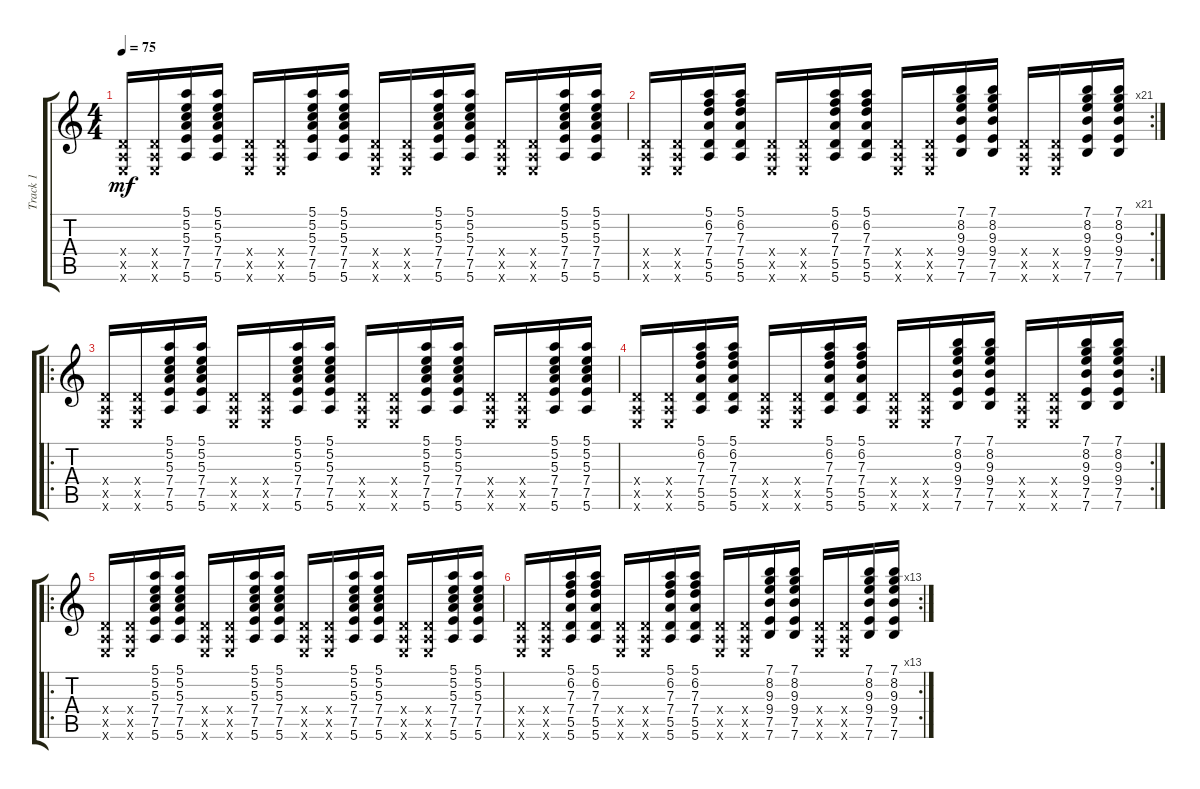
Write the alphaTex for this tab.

\track ("Track 1" "Track 1") {instrument acousticguitarnylon}
\staff {score tabs}
\tuning (E4 B3 G3 D3 A2 E2) {hide}
\ts (4 4)
\tempo 75
\clef g2
\ks c
(0.4{x} 0.5{x} 0.6{x}).16{dy mf instrument acousticguitarnylon} (0.4{x} 0.5{x} 0.6{x}).16 (5.1 5.2 5.3 7.4 7.5 5.6).16 (5.1 5.2 5.3 7.4 7.5 5.6).16 (0.4{x} 0.5{x} 0.6{x}).16 (0.4{x} 0.5{x} 0.6{x}).16 (5.1 5.2 5.3 7.4 7.5 5.6).16 (5.1 5.2 5.3 7.4 7.5 5.6).16 (0.4{x} 0.5{x} 0.6{x}).16 (0.4{x} 0.5{x} 0.6{x}).16 (5.1 5.2 5.3 7.4 7.5 5.6).16 (5.1 5.2 5.3 7.4 7.5 5.6).16 (0.4{x} 0.5{x} 0.6{x}).16 (0.4{x} 0.5{x} 0.6{x}).16 (5.1 5.2 5.3 7.4 7.5 5.6).16 (5.1 5.2 5.3 7.4 7.5 5.6).16 |
\rc 21
(0.4{x} 0.5{x} 0.6{x}).16 (0.4{x} 0.5{x} 0.6{x}).16 (5.1 6.2 7.3 7.4 5.5 5.6).16 (5.1 6.2 7.3 7.4 5.5 5.6).16 (0.4{x} 0.5{x} 0.6{x}).16 (0.4{x} 0.5{x} 0.6{x}).16 (5.1 6.2 7.3 7.4 5.5 5.6).16 (5.1 6.2 7.3 7.4 5.5 5.6).16 (0.4{x} 0.5{x} 0.6{x}).16 (0.4{x} 0.5{x} 0.6{x}).16 (7.1 8.2 9.3 9.4 7.5 7.6).16 (7.1 8.2 9.3 9.4 7.5 7.6).16 (0.4{x} 0.5{x} 0.6{x}).16 (0.4{x} 0.5{x} 0.6{x}).16 (7.1 8.2 9.3 9.4 7.5 7.6).16 (7.1 8.2 9.3 9.4 7.5 7.6).16 |
\ro
(0.4{x} 0.5{x} 0.6{x}).16 (0.4{x} 0.5{x} 0.6{x}).16 (5.1 5.2 5.3 7.4 7.5 5.6).16 (5.1 5.2 5.3 7.4 7.5 5.6).16 (0.4{x} 0.5{x} 0.6{x}).16 (0.4{x} 0.5{x} 0.6{x}).16 (5.1 5.2 5.3 7.4 7.5 5.6).16 (5.1 5.2 5.3 7.4 7.5 5.6).16 (0.4{x} 0.5{x} 0.6{x}).16 (0.4{x} 0.5{x} 0.6{x}).16 (5.1 5.2 5.3 7.4 7.5 5.6).16 (5.1 5.2 5.3 7.4 7.5 5.6).16 (0.4{x} 0.5{x} 0.6{x}).16 (0.4{x} 0.5{x} 0.6{x}).16 (5.1 5.2 5.3 7.4 7.5 5.6).16 (5.1 5.2 5.3 7.4 7.5 5.6).16 |
\rc 2
(0.4{x} 0.5{x} 0.6{x}).16 (0.4{x} 0.5{x} 0.6{x}).16 (5.1 6.2 7.3 7.4 5.5 5.6).16 (5.1 6.2 7.3 7.4 5.5 5.6).16 (0.4{x} 0.5{x} 0.6{x}).16 (0.4{x} 0.5{x} 0.6{x}).16 (5.1 6.2 7.3 7.4 5.5 5.6).16 (5.1 6.2 7.3 7.4 5.5 5.6).16 (0.4{x} 0.5{x} 0.6{x}).16 (0.4{x} 0.5{x} 0.6{x}).16 (7.1 8.2 9.3 9.4 7.5 7.6).16 (7.1 8.2 9.3 9.4 7.5 7.6).16 (0.4{x} 0.5{x} 0.6{x}).16 (0.4{x} 0.5{x} 0.6{x}).16 (7.1 8.2 9.3 9.4 7.5 7.6).16 (7.1 8.2 9.3 9.4 7.5 7.6).16 |
\ro
(0.4{x} 0.5{x} 0.6{x}).16 (0.4{x} 0.5{x} 0.6{x}).16 (5.1 5.2 5.3 7.4 7.5 5.6).16 (5.1 5.2 5.3 7.4 7.5 5.6).16 (0.4{x} 0.5{x} 0.6{x}).16 (0.4{x} 0.5{x} 0.6{x}).16 (5.1 5.2 5.3 7.4 7.5 5.6).16 (5.1 5.2 5.3 7.4 7.5 5.6).16 (0.4{x} 0.5{x} 0.6{x}).16 (0.4{x} 0.5{x} 0.6{x}).16 (5.1 5.2 5.3 7.4 7.5 5.6).16 (5.1 5.2 5.3 7.4 7.5 5.6).16 (0.4{x} 0.5{x} 0.6{x}).16 (0.4{x} 0.5{x} 0.6{x}).16 (5.1 5.2 5.3 7.4 7.5 5.6).16 (5.1 5.2 5.3 7.4 7.5 5.6).16 |
\rc 13
(0.4{x} 0.5{x} 0.6{x}).16 (0.4{x} 0.5{x} 0.6{x}).16 (5.1 6.2 7.3 7.4 5.5 5.6).16 (5.1 6.2 7.3 7.4 5.5 5.6).16 (0.4{x} 0.5{x} 0.6{x}).16 (0.4{x} 0.5{x} 0.6{x}).16 (5.1 6.2 7.3 7.4 5.5 5.6).16 (5.1 6.2 7.3 7.4 5.5 5.6).16 (0.4{x} 0.5{x} 0.6{x}).16 (0.4{x} 0.5{x} 0.6{x}).16 (7.1 8.2 9.3 9.4 7.5 7.6).16 (7.1 8.2 9.3 9.4 7.5 7.6).16 (0.4{x} 0.5{x} 0.6{x}).16 (0.4{x} 0.5{x} 0.6{x}).16 (7.1 8.2 9.3 9.4 7.5 7.6).16 (7.1 8.2 9.3 9.4 7.5 7.6).16
